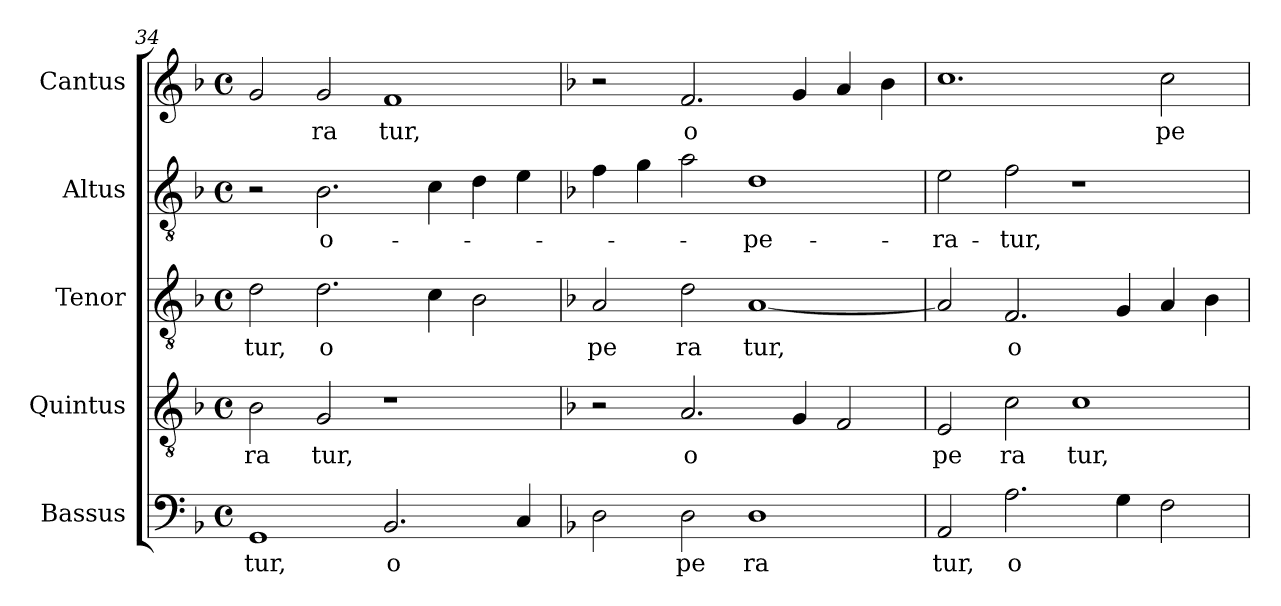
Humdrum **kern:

**kern	**text	**kern	**text	**kern	**text	**kern	**text	**kern	**text
*part5	*part5	*part4	*part4	*part3	*part3	*part2	*part2	*part1	*part1
*staff5	*staff5	*staff4	*staff4	*staff3	*staff3	*staff2	*staff2	*staff1	*staff1
*I"Bassus	*	*I"Quintus	*	*I"Tenor	*	*I"Altus	*	*I"Cantus	*
*clefF4	*	*clefGv2	*	*clefGv2	*	*clefGv2	*	*clefG2	*
*k[b-]	*	*k[b-]	*	*k[b-]	*	*k[b-]	*	*k[b-]	*
*F:	*	*F:	*	*F:	*	*F:	*	*F:	*
*M4/4	*	*M4/4	*	*M4/4	*	*M4/4	*	*M4/4	*
*met(c)	*	*met(c)	*	*met(c)	*	*met(c)	*	*met(c)	*
=34	=34	=34	=34	=34	=34	=34	=34	=34	=34
!	!LO:LY:b:cj	!	!LO:LY:b:cj	!	!LO:LY:b:cj	!	!	!	!
1GG	tur,	2B-\	ra	2d\	tur,	2r	.	2g/	.
!	!	!	!LO:LY:b:cj	!	!LO:LY:b:cj	!	!LO:LY:b:cj	!	!LO:LY:b:cj
.	.	2G/	tur,	2.d\	o	2.B-\	o-	2g/	ra
!	!LO:LY:b:cj	!	!	!	!	!	!	!	!LO:LY:b:cj
2.BB-/	o	1r	.	.	.	.	.	1f	tur,
.	.	.	.	4c\	.	4c\	.	.	.
.	.	.	.	2B-\	.	4d\	.	.	.
4C/	.	.	.	.	.	4e\	.	.	.
=35	=35	=35	=35	=35	=35	=35	=35	=35	=35
*	*	*	*	*	*	*k[b-]	*	*	*
*	*	*	*	*	*	*F:	*	*	*
!	!	!	!	!	!LO:LY:b:cj	!	!	!	!
2D\	.	2r	.	2A/	pe	4f\	.	2r	.
.	.	.	.	.	.	4g\	.	.	.
!	!LO:LY:b:cj	!	!LO:LY:b:cj	!	!LO:LY:b:cj	!	!	!	!LO:LY:b:cj
2D\	pe	2.A/	o	2d\	ra	2a\	.	2.f/	o
!	!LO:LY:b:cj	!	!	!	!LO:LY:b:cj	!	!LO:LY:b:cj	!	!
1D	ra	.	.	[<1A	tur,	1d	-pe-	.	.
.	.	4G/	.	.	.	.	.	4g/	.
.	.	2F/	.	.	.	.	.	4a/	.
.	.	.	.	.	.	.	.	4b-\	.
=36	=36	=36	=36	=36	=36	=36	=36	=36	=36
!	!LO:LY:b:cj	!	!LO:LY:b:cj	!	!	!	!LO:LY:b:cj	!	!
2AA/	tur,	2E/	pe	2A/]	.	2e\	-ra-	1.cc	.
!	!LO:LY:b:cj	!	!LO:LY:b:cj	!	!LO:LY:b:cj	!	!LO:LY:b:cj	!	!
2.A\	o	2c\	ra	2.F/	o	2f\	-tur,	.	.
!	!	!	!LO:LY:b:cj	!	!	!	!	!	!
.	.	1c	tur,	.	.	1r	.	.	.
4G\	.	.	.	4G/	.	.	.	.	.
!	!	!	!	!	!	!	!	!	!LO:LY:b:cj
2F\	.	.	.	4A/	.	.	.	2cc\	pe
.	.	.	.	4B-\	.	.	.	.	.
=	=	=	=	=	=	=	=	=	=
*-	*-	*-	*-	*-	*-	*-	*-	*-	*-
